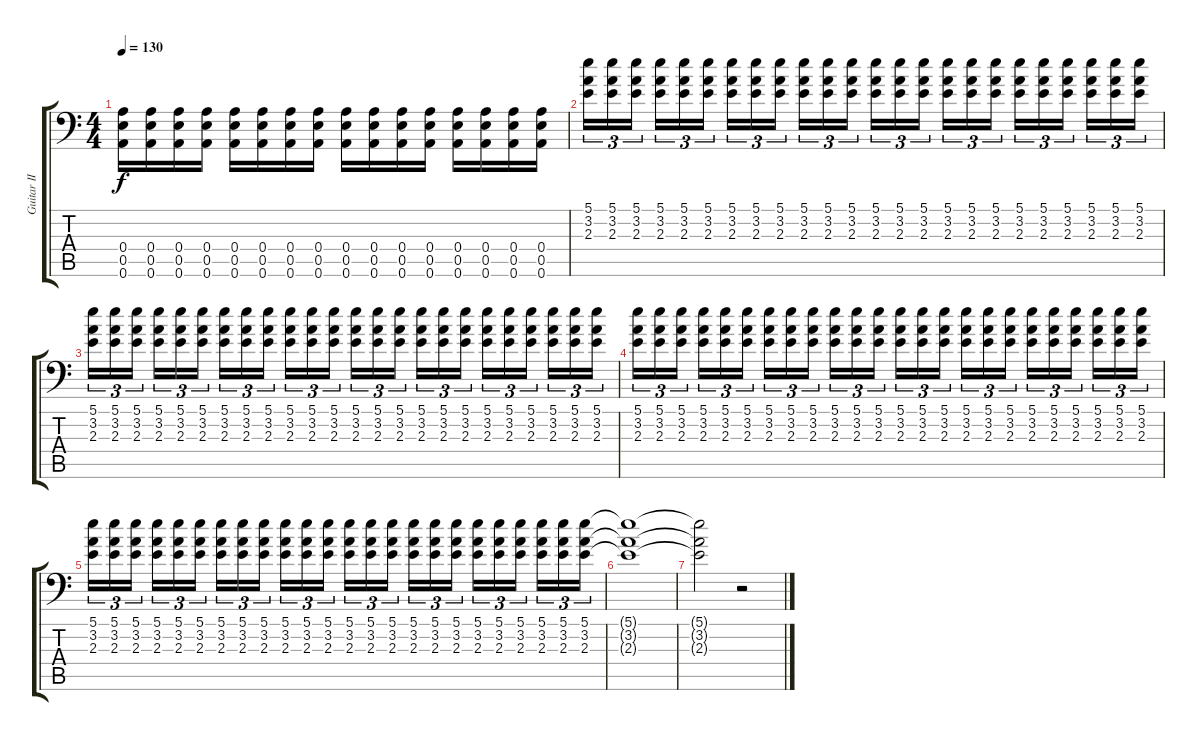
\track ("Guitar II [Dallas Toler-Wade]" "Guitar II ") {instrument distortionguitar}
\staff {score tabs}
\tuning (B3 Gb3 D3 A2 E2 A1) {hide}
\ts (4 4)
\tempo 130
\clef f4
\ks c
(0.4 0.5 0.6).16{dy f} (0.4 0.5 0.6).16 (0.4 0.5 0.6).16 (0.4 0.5 0.6).16 (0.4 0.5 0.6).16 (0.4 0.5 0.6).16 (0.4 0.5 0.6).16 (0.4 0.5 0.6).16 (0.4 0.5 0.6).16 (0.4 0.5 0.6).16 (0.4 0.5 0.6).16 (0.4 0.5 0.6).16 (0.4 0.5 0.6).16 (0.4 0.5 0.6).16 (0.4 0.5 0.6).16 (0.4 0.5 0.6).16 |
(5.1 3.2 2.3).16{tu (3 2)} (5.1 3.2 2.3).16{tu (3 2)} (5.1 3.2 2.3).16{tu (3 2)} (5.1 3.2 2.3).16{tu (3 2)} (5.1 3.2 2.3).16{tu (3 2)} (5.1 3.2 2.3).16{tu (3 2)} (5.1 3.2 2.3).16{tu (3 2)} (5.1 3.2 2.3).16{tu (3 2)} (5.1 3.2 2.3).16{tu (3 2)} (5.1 3.2 2.3).16{tu (3 2)} (5.1 3.2 2.3).16{tu (3 2)} (5.1 3.2 2.3).16{tu (3 2)} (5.1 3.2 2.3).16{tu (3 2)} (5.1 3.2 2.3).16{tu (3 2)} (5.1 3.2 2.3).16{tu (3 2)} (5.1 3.2 2.3).16{tu (3 2)} (5.1 3.2 2.3).16{tu (3 2)} (5.1 3.2 2.3).16{tu (3 2)} (5.1 3.2 2.3).16{tu (3 2)} (5.1 3.2 2.3).16{tu (3 2)} (5.1 3.2 2.3).16{tu (3 2)} (5.1 3.2 2.3).16{tu (3 2)} (5.1 3.2 2.3).16{tu (3 2)} (5.1 3.2 2.3).16{tu (3 2)} |
(5.1 3.2 2.3).16{tu (3 2)} (5.1 3.2 2.3).16{tu (3 2)} (5.1 3.2 2.3).16{tu (3 2)} (5.1 3.2 2.3).16{tu (3 2)} (5.1 3.2 2.3).16{tu (3 2)} (5.1 3.2 2.3).16{tu (3 2)} (5.1 3.2 2.3).16{tu (3 2)} (5.1 3.2 2.3).16{tu (3 2)} (5.1 3.2 2.3).16{tu (3 2)} (5.1 3.2 2.3).16{tu (3 2)} (5.1 3.2 2.3).16{tu (3 2)} (5.1 3.2 2.3).16{tu (3 2)} (5.1 3.2 2.3).16{tu (3 2)} (5.1 3.2 2.3).16{tu (3 2)} (5.1 3.2 2.3).16{tu (3 2)} (5.1 3.2 2.3).16{tu (3 2)} (5.1 3.2 2.3).16{tu (3 2)} (5.1 3.2 2.3).16{tu (3 2)} (5.1 3.2 2.3).16{tu (3 2)} (5.1 3.2 2.3).16{tu (3 2)} (5.1 3.2 2.3).16{tu (3 2)} (5.1 3.2 2.3).16{tu (3 2)} (5.1 3.2 2.3).16{tu (3 2)} (5.1 3.2 2.3).16{tu (3 2)} |
(5.1 3.2 2.3).16{tu (3 2)} (5.1 3.2 2.3).16{tu (3 2)} (5.1 3.2 2.3).16{tu (3 2)} (5.1 3.2 2.3).16{tu (3 2)} (5.1 3.2 2.3).16{tu (3 2)} (5.1 3.2 2.3).16{tu (3 2)} (5.1 3.2 2.3).16{tu (3 2)} (5.1 3.2 2.3).16{tu (3 2)} (5.1 3.2 2.3).16{tu (3 2)} (5.1 3.2 2.3).16{tu (3 2)} (5.1 3.2 2.3).16{tu (3 2)} (5.1 3.2 2.3).16{tu (3 2)} (5.1 3.2 2.3).16{tu (3 2)} (5.1 3.2 2.3).16{tu (3 2)} (5.1 3.2 2.3).16{tu (3 2)} (5.1 3.2 2.3).16{tu (3 2)} (5.1 3.2 2.3).16{tu (3 2)} (5.1 3.2 2.3).16{tu (3 2)} (5.1 3.2 2.3).16{tu (3 2)} (5.1 3.2 2.3).16{tu (3 2)} (5.1 3.2 2.3).16{tu (3 2)} (5.1 3.2 2.3).16{tu (3 2)} (5.1 3.2 2.3).16{tu (3 2)} (5.1 3.2 2.3).16{tu (3 2)} |
(5.1 3.2 2.3).16{tu (3 2)} (5.1 3.2 2.3).16{tu (3 2)} (5.1 3.2 2.3).16{tu (3 2)} (5.1 3.2 2.3).16{tu (3 2)} (5.1 3.2 2.3).16{tu (3 2)} (5.1 3.2 2.3).16{tu (3 2)} (5.1 3.2 2.3).16{tu (3 2)} (5.1 3.2 2.3).16{tu (3 2)} (5.1 3.2 2.3).16{tu (3 2)} (5.1 3.2 2.3).16{tu (3 2)} (5.1 3.2 2.3).16{tu (3 2)} (5.1 3.2 2.3).16{tu (3 2)} (5.1 3.2 2.3).16{tu (3 2)} (5.1 3.2 2.3).16{tu (3 2)} (5.1 3.2 2.3).16{tu (3 2)} (5.1 3.2 2.3).16{tu (3 2)} (5.1 3.2 2.3).16{tu (3 2)} (5.1 3.2 2.3).16{tu (3 2)} (5.1 3.2 2.3).16{tu (3 2)} (5.1 3.2 2.3).16{tu (3 2)} (5.1 3.2 2.3).16{tu (3 2)} (5.1 3.2 2.3).16{tu (3 2)} (5.1 3.2 2.3).16{tu (3 2)} (5.1 3.2 2.3).16{tu (3 2)} |
(5.1{t} 3.2{t} 2.3{t}).1 |
(5.1{t} 3.2{t} 2.3{t}).2 r.2
